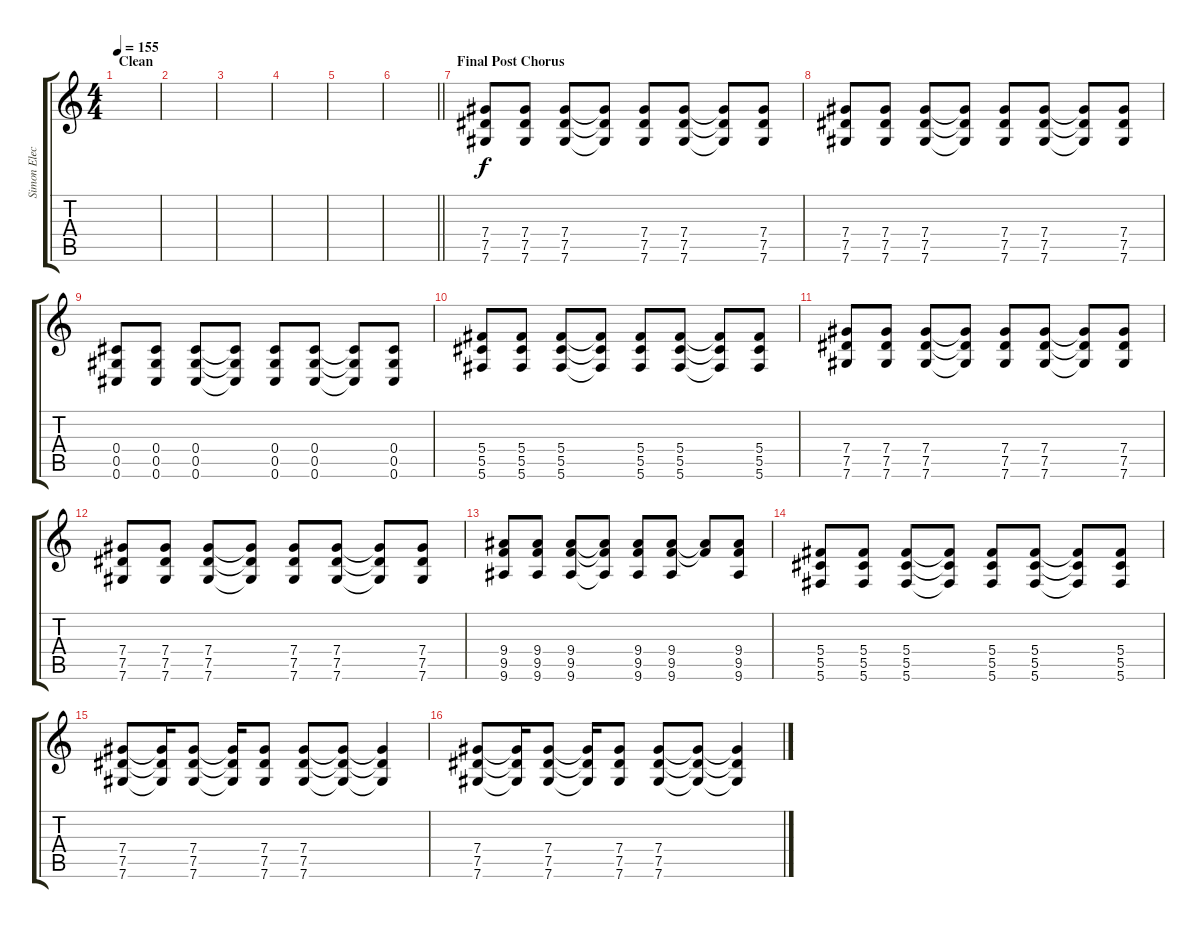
\track ("Simon Electric" "Simon Elec") {instrument distortionguitar}
\staff {score tabs}
\tuning (Eb4 Bb3 Gb3 Db3 Ab2 Db2) {hide}
\ts (4 4)
\section ("" "Clean")
\tempo 155
\clef g2
\ks c
|
|
|
|
|
\barLineRight lightlight
|
\section ("" "Final Post Chorus")
(7.4 7.5 7.6).8 (7.4 7.5 7.6).8 (7.4 7.5 7.6).8 (7.4{t} 7.5{t} 7.6{t}).8 (7.4 7.5 7.6).8 (7.4 7.5 7.6).8 (7.4{t} 7.5{t} 7.6{t}).8 (7.4 7.5 7.6).8 |
(7.4 7.5 7.6).8 (7.4 7.5 7.6).8 (7.4 7.5 7.6).8 (7.4{t} 7.5{t} 7.6{t}).8 (7.4 7.5 7.6).8 (7.4 7.5 7.6).8 (7.4{t} 7.5{t} 7.6{t}).8 (7.4 7.5 7.6).8 |
(0.4 0.5 0.6).8 (0.4 0.5 0.6).8 (0.4 0.5 0.6).8 (0.4{t} 0.5{t} 0.6{t}).8 (0.4 0.5 0.6).8 (0.4 0.5 0.6).8 (0.4{t} 0.5{t} 0.6{t}).8 (0.4 0.5 0.6).8 |
(5.4 5.5 5.6).8 (5.4 5.5 5.6).8 (5.4 5.5 5.6).8 (5.4{t} 5.5{t} 5.6{t}).8 (5.4 5.5 5.6).8 (5.4 5.5 5.6).8 (5.4{t} 5.5{t} 5.6{t}).8 (5.4 5.5 5.6).8 |
(7.4 7.5 7.6).8 (7.4 7.5 7.6).8 (7.4 7.5 7.6).8 (7.4{t} 7.5{t} 7.6{t}).8 (7.4 7.5 7.6).8 (7.4 7.5 7.6).8 (7.4{t} 7.5{t} 7.6{t}).8 (7.4 7.5 7.6).8 |
(7.4 7.5 7.6).8 (7.4 7.5 7.6).8 (7.4 7.5 7.6).8 (7.4{t} 7.5{t} 7.6{t}).8 (7.4 7.5 7.6).8 (7.4 7.5 7.6).8 (7.4{t} 7.5{t} 7.6{t}).8 (7.4 7.5 7.6).8 |
(9.4 9.5 9.6).8 (9.4 9.5 9.6).8 (9.4 9.5 9.6).8 (9.4{t} 9.5{t} 9.6{t}).8 (9.4 9.5 9.6).8 (9.4 9.5 9.6).8 (9.4{t} 9.5{t}).8 (9.4 9.5 9.6).8 |
(5.4 5.5 5.6).8 (5.4 5.5 5.6).8 (5.4 5.5 5.6).8 (5.4{t} 5.5{t} 5.6{t}).8 (5.4 5.5 5.6).8 (5.4 5.5 5.6).8 (5.4{t} 5.5{t} 5.6{t}).8 (5.4 5.5 5.6).8 |
(7.4 7.5 7.6).8 (7.4{t} 7.5{t} 7.6{t}).16 (7.4 7.5 7.6).8 (7.4{t} 7.5{t} 7.6{t}).16 (7.4 7.5 7.6).8 (7.4 7.5 7.6).8 (7.4{t} 7.5{t} 7.6{t}).8 (7.4{t} 7.5{t} 7.6{t}).4 |
(7.4 7.5 7.6).8 (7.4{t} 7.5{t} 7.6{t}).16 (7.4 7.5 7.6).8 (7.4{t} 7.5{t} 7.6{t}).16 (7.4 7.5 7.6).8 (7.4 7.5 7.6).8 (7.4{t} 7.5{t} 7.6{t}).8 (7.4{t} 7.5{t} 7.6{t}).4
